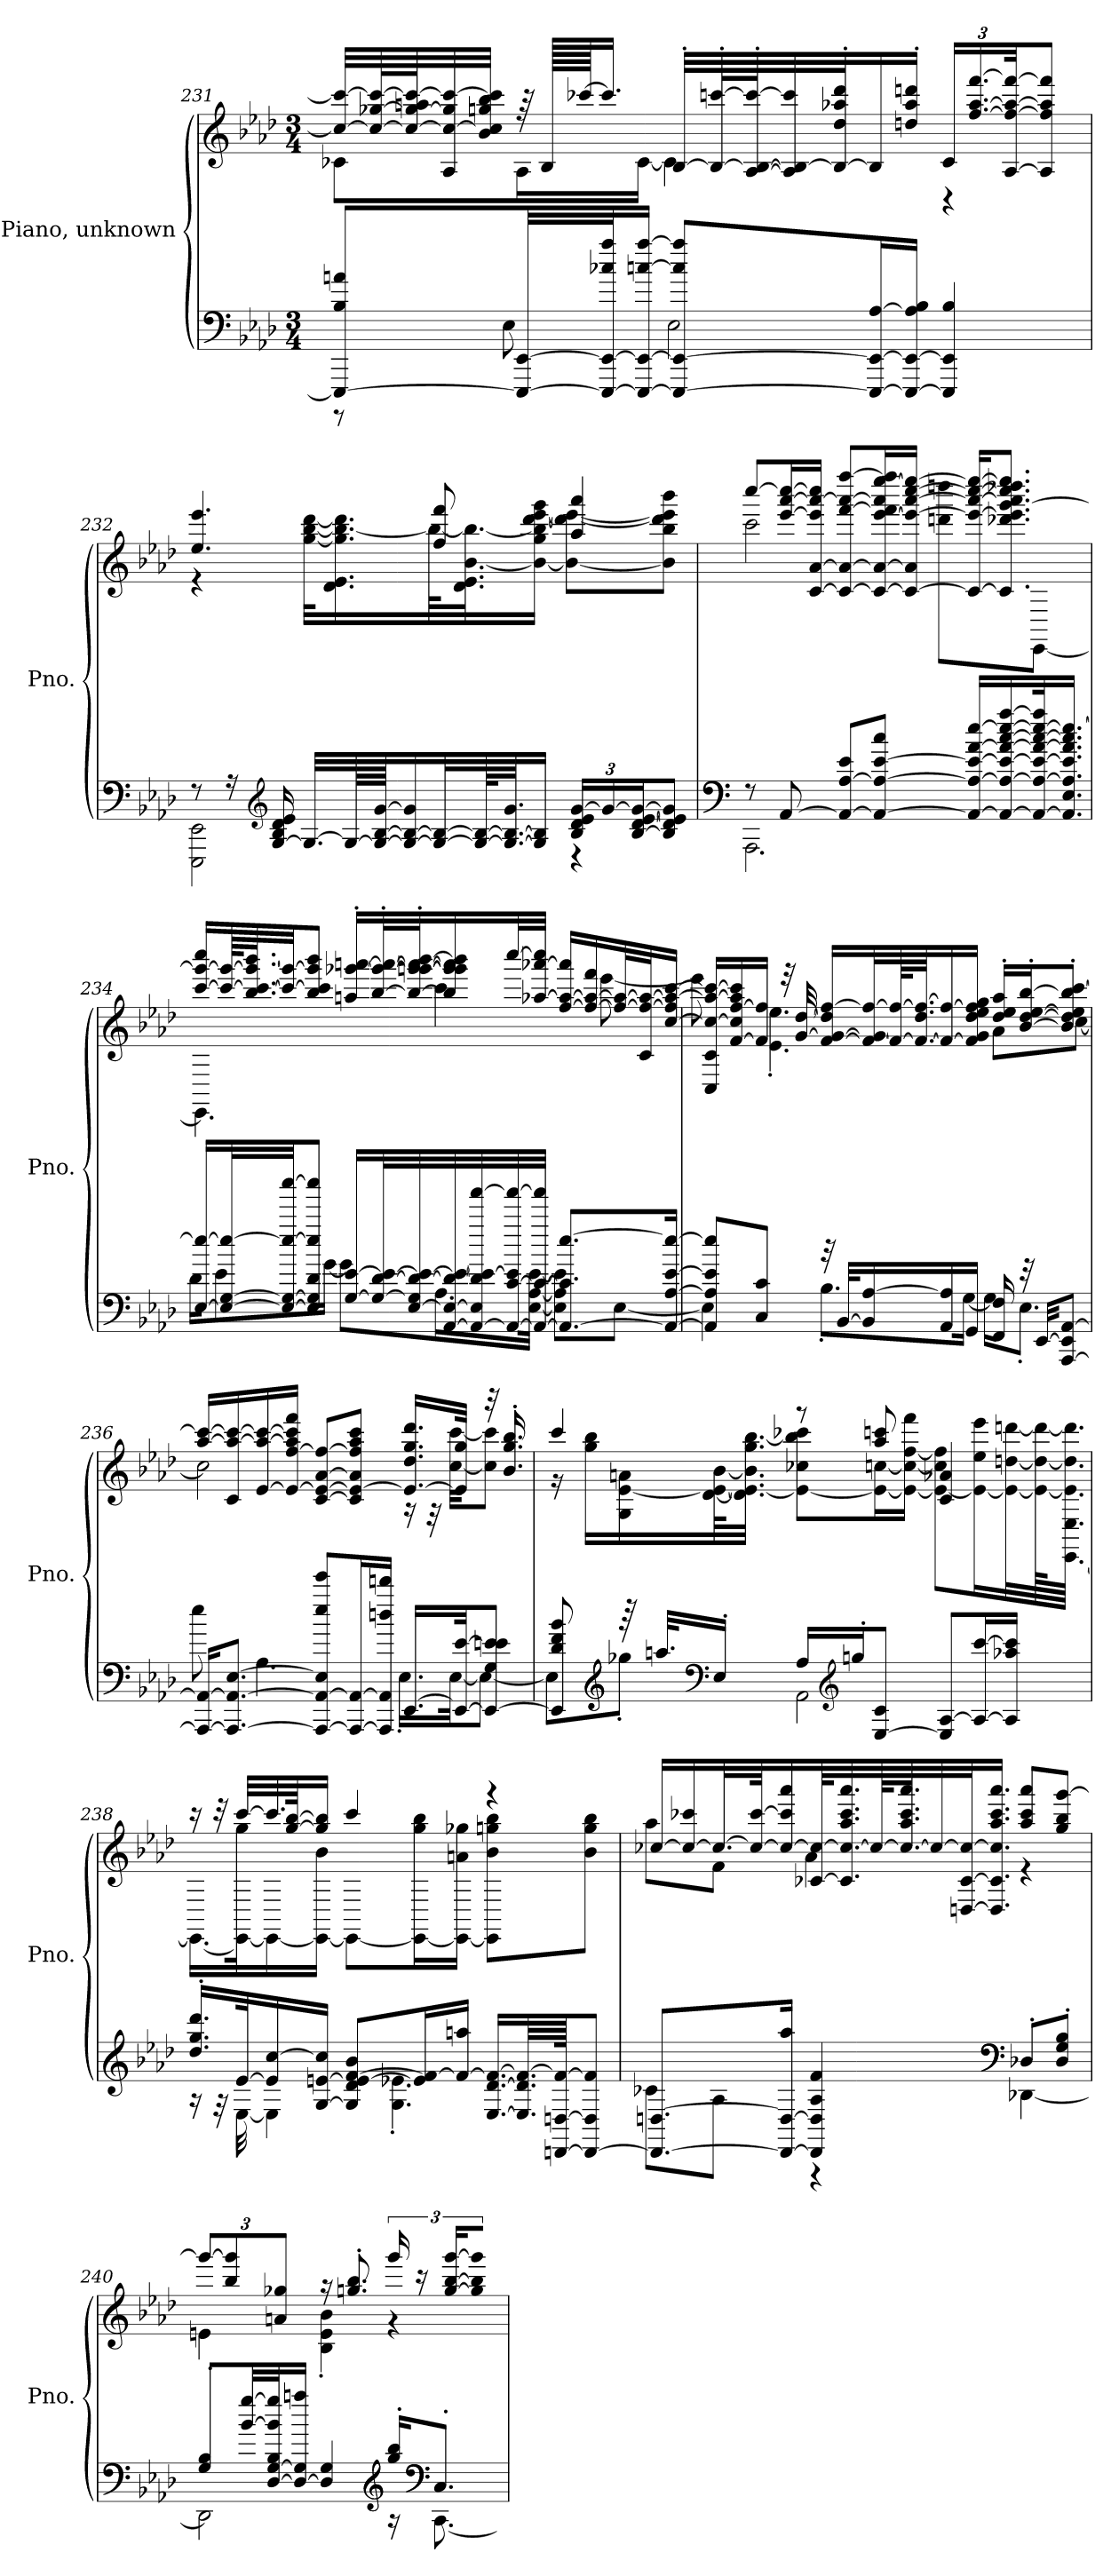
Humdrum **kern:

**kern	**kern
*part1	*part1
*staff2	*staff1
*I"Piano, unknown	*
*I'Pno.	*
!!LO:LB:g=z
*clefF4	*clefG2
*k[b-e-a-d-]	*k[b-e-a-d-]
*M3/4	*M3/4
=231	=231
*^	*^
8EEE-/_ 8B-/ 8an/L	8r	32cc-/_ 32ccc-/_LLL	8c-X\L
.	.	64cc-/_ [64gg-X/ 64ccc-/_L	.
.	.	64cc-/_ 64gg-/_ 64aan/ 64ccc-/_J	.
.	.	32A-/ 32cc-/_ 32gg-/] 32ccc-/_	.
.	.	32b-/ 32cc-/] 32ggn/ 32bb-/ 32ccc-/]JJJ	.
32EEE-/_ [32EE-/LL	8E-\	64r	16A-\L
.	.	128B-/LLLLL	.
.	.	[128ccc-X/JJJ	.
32EEE-/_ 32EE-/_ 32cc-X/ 32aa-/J	.	16.ccc-/JJ]	.
16EEE-/_ 16EE-/_ [16ccn/ [16aa-/JJ	.	.	[16c-\JJ
8EEE-/_ 8EE-/_ 8cc/] 8aa-/]L	2E-\	[32B-'/LLL	4c-\]
.	.	64B-/_' [64cccn/'L	.
.	.	[64A-/' 64B-/_' 64ccc/_'J	.
.	.	32A-/] 32B-/_ 32ccc/]	.
.	.	32B-/_' 32dd-/' 32aa-X/' 32ddd-/'J	.
16EEE-/_ 16EE-/_ [16A-/L	.	16B-/]	.
16EEE-/_ 16EE-/_ 16A-/] 16B-/JJ	.	16ddn/' 16aa-/' 16dddn/'JJ	.
*	*	*Xbrackettup	*
4EEE-/] 4EE-/] 4B-/	.	24c-/LL	4r
.	.	[24.ff/ [24.aa-/ [24.fff/	.
.	.	[48A-/ 48ff/_ 48aa-/_ 48fff/_JK	.
.	.	8A-/] 8ff/] 8aa-/] 8fff/]J	.
!!LO:LB:g=z	!!
=232	=232	=232	=232
8r	2EEE-\ 2EE-\	4.ee-/ 4.eee-/	4r
16r	.	.	.
*clefG2	*	*	*
[16G/ 16B-/ 16d-/ 16e-/	.	.	.
32.G/LLL_	.	.	[32gg\ [32bb-\ [32ddd-\KLL
.	.	.	16.d-\ 16.e-\ 16.gg\] 16.bb-\_ 16.ddd-\]
128G/LL_	.	.	.
128G/_ [128B-/ [128g/JJJ	.	.	.
16G/_ 16B-/_ 16g/]	.	.	.
32G/_ 32B-/_L	.	8ff/ 8fff/	64bb-\KL_
.	.	.	32.d-\ 32.e-\ [32.b-\ 32.bb-\_J
128G/_ 128B-/_KL	.	.	.
64.G/_ 64.B-/_ 64.g/JJ	.	.	.
16G/] 16B-/]JJ	.	.	16b-\_ 16gg\ 16bb-\] [16ddd-\ [16eee-\ 16ggg\JJ
*Xbrackettup	*	*	*
24B-/ 24d-/ 24e-/ [24g/LL	4r	4aa-/ 4aaa-/	8b-\_ 8ddd-\_ 8eee-\_L
24g/_	.	.	.
[24B-/ [24d-/ [24e-/ 24g/_J	.	.	.
8B-/] 8d-/] 8e-/] 8g/]J	.	.	8b-\] 8bb-\ 8ddd-\] 8eee-\] 8bbb-\J
!!LO:LB:g=z	!!
=233	=233	=233	=233
*clefF4	*	*	*
8r	2.AAA-\	[8cccc/L	2ccc\
[8AA-/	.	[16eee-/ [16aaa-/ 16cccc/_L	.
.	.	[16c/ [16a-/ 16eee-/] 16aaa-/_ 16cccc/]JJ	.
8AA-/_ [8A-/ 8e-/L	.	8c/_ 8a-/_ [8fff/ 8aaa-/_ [8ffff/L	.
8AA-/_ 8A-/_ [8e-/ 8cc/J	.	16c/_ 16a-/_ [16eee-/ 16fff/] 16aaa-/] [16eeee-/ 16ffff/]L	.
.	.	16c/_ 16a-/] 16eee-/_ [16aaa-/ [16cccc/ 16eeee-/_JJ	.
16AA-/_ 16A-/_ 16e-/_ [16a-/ [16ee-/LL	.	16c/_ 16eee-/_ 16aaa-/_ 16cccc/_ 16eeee-/_KL	8dddn\ 8ddddn\L
16AA-/_ 16A-/_ 16e-/_ 16a-/_ [16cc/ 16ee-/_ [16aa-/	.	8.c/] 8.ddd-X/ 8.eee-/] [8.ggg/ 8.aaa-/] 8.cccc/] 8.dddd-X/ 8.eeee-/]J	.
32AA-/_ 32A-/_ 32e-/_ 32a-/_ 32cc/_ 32ee-/_ 32aa-/]K	.	.	[8EE-\J
16.AA-/] 16.E-/ 16.A-/] 16.e-/] 16.a-/] 16.cc/] 16.ee-/_JJ	.	.	.
!!LO:PB:g=z	!!
=234	=234	=234	=234
[16E-/ 16ee-/_LL	16d-\KL	[16ccc/ 16ggg/_ 16cccc/LL	4.EE-\]
32E-/_ [32G/ 32ee-/_L	8e-\	128ccc/_ 128ggg/_KLL	.
.	.	64.bb-/ 64.ccc/_ 64.ggg/_ 64.bbb-/J	.
32E-/_ 32G/_ 32ee-/_ [32cccc/JJ	.	32ccc/_ 32ggg/_JJ	.
8E-/] 8G/] 8d-/ 8ee-/] 8cccc/]J	.	8bb-/ 8ccc/] 8ggg/] 8bbb-/J	.
.	[16g\Jk	.	.
[16G/ [16e-/LL	8g\L]	16aan/' [16ggg-X/' [16aaan/'LL	.
32G/_ [32d-/ 32e-/_L	.	[32bb-/' 32ggg-/_' 32aaa/_'L	.
[32E-/ 32G/] 32d-/_ 32e-/_	.	32bb-/_' 32ggg-/_' [32gggn/' 32aaa/_' [32bbb-/'J	.
[32AA-/ 32E-/_ 32d-/_ 32e-/_	16.A-\L	16bb-/] 16ggg-/] 16ggg/] 16aaa/] 16bbb-/]	4ccc\
32AA-/_ 32E-/] 32d-/] 32e-/_ [32aaa-/	.	.	.
32AA-/_ [32c/ 32e-/] 32aaa-/_	.	[32cccc/L	.
32AA-/_ 32c/_ 32aaa-/]JJJ	[32E-\ [32A-\ [32e-\JJk	[32aa-X/ [32aaa-X/ 32cccc/]JJJ	.
8.AA-/_ 8.c/] [8.ee-/L	8E-\] 8A-\] 8e-\]L	[16ff/ 16aa-/_ 16aaa-/]LL	.
.	.	16ff/_ 16aa-/_ 16fff/	.
.	[8E-\J	32ff/_ 32aa-/_L	[8eee-\
.	.	32c/ 32ff/_ 32aa-/_J	.
16AA-/_ [16A-/ [16e-/ 16ee-/_Jk	.	[16cc/ 16ff/] 16aa-/_ [16ccc/JJ	.
!!LO:LB:g=z	!!
=235	=235	=235	=235
8AA-/] 8A-/] 8e-/] 8ee-/]L	4E-\]	16C/ 16c/ 16cc/_ 16aa-/_ 16ccc/_LL	8eee-\]
.	.	[16f/ 16cc/] [16ff/ 16aa-/] 16ccc/]	.
8C/ 8c/J	.	16f/] 16ff/]JJ	4.e-\' 4.ee-\'
.	.	32r	.
.	.	[32g/ [32dd-/	.
32r	8.B-'\L	[16f/ 16g/_ 16dd-/] [16ff/LL	.
[32BB-/KLL	.	.	.
16BB-/] [16A-/	.	32f/_ 32g/] 32ff/_L	.
.	.	128f/_ 128ff/_KL	.
.	.	64.f/_ 64.dd-/ 64.ff/_JJ	.
16AA-/ 16A-/]	.	16f/_ 16ff/_	.
16GG/JJ	[16G\Jk	16f/] 16g/ 16dd-/ 16ee-/ 16ff/] 16gg/JJ	.
16FF/ 16F/	16G\KL]	16dd-/' 16ee-/' 16aa-/'LL	8a-\L
32r	8.E-'\J	[16b-/' [16dd-/' [16ee-/' [16bb-/'J	.
[32EE-/KKL	.	.	.
[8AAA-/ 8EE-/] [8AA-/J	.	8b-/]' 8dd-/]' 8ee-/]' 8bb-/]' [8ccc/'J	[8cc\J
!!LO:LB:g=z	!!
=236	=236	=236	=236
16AAA-/_ 16AA-/_KL	8ee-\	[16aa-/ 16ccc/_LL	2cc\]
8.AAA-/_ 8.AA-/_ [8.E-/J	.	16c/ 16aa-/_ 16ccc/_	.
.	4.A-\	[16e-/ 16aa-/_ 16ccc/_	.
.	.	16e-/_ [16ff/ 16aa-/] 16ccc/] 16fff/JJ	.
8AAA-/_ 8AA-/_ 8E-/] 8ee-/ 8eee-/L	.	[8c/ 8e-/_ [8a-/ 8ff/_L	.
16AAA-/_ 16AA-/_L	.	8c/] 8e-/_ 8a-/] 8ff/] 8aa-/ 8ccc/J	.
16AAA-/] 16AA-/] 16ddn/ 16dddn/JJ	.	.	.
[16.EE-/LL	16.E-'\LL	16.e-/_ 16.dd-/ 16.gg/ 16.ddd-/LL	16r
.	.	.	32r
32EE-/_ [32e-/JK	[32E-\JK	32e-/] 32gg/JJk	[32cc\ [32ccc\KKL
8EE-/_ 8G/ 8e-/] 8en/J	8E-\J_	32r	8cc\] 8ccc\]J
.	.	16.b-/' 16.gg/' 16.bb-/'	.
!!LO:LB:g=z	!!
=237	=237	=237	=237
8EE-/] 8d-/ 8f/ 8b-/	8E-\L]	4ccc/	16r
.	.	.	16gg\ 16bb-\LL
*clefG2	*	*	*
64r	8gg-X'\J	.	16G\ [16e-\ 16an\
32.aan/KLL	.	.	.
*clefF4	*	*	*
16E-'/JJ	.	.	[64d-\ 64e-\_ [64b-\KL
.	.	.	32.d-\] 32.e-\_ 32.b-\] 32.gg\ [32.bb-\JJJ
16A-/LL	2AA-\	8r	8e-\_ 8cc-X\ 8bb-\] 8ccc-X\L
*clefG2	*	*	*
16ggn'/J	.	.	.
[8E-/ 8c/J	.	8aa-/ 8cccn/	16e-\_ [16ccn\L
.	.	.	16e-\_ 16cc\_ [16ff\ 16fff\JJ
8E-/] [8A-/L	.	4c/ 4a-X/	8e-\_ 8cc\] 8ff\]L
16A-/_ [16ccc/L	.	.	16e-\_ 16ee-\ 16eee-\L
16A-/] 16aa-X/ 16ccc/]JJ	.	.	32e-\_ [32ddn\ [32dddn\L
.	.	.	128e-\_ 128dd\_ 128ddd\_KL
.	.	.	[64.EE-\ 64.E-\ 64.e-\] 64.dd\] 64.ddd\]JJJJ
!!LO:LB:g=z	!!
=238	=238	=238	=238
16.dd-/' 16.gg/' 16.ddd-/'LL	16r	16r	16.EE-\LL_
.	32r	32r	.
[32e-/K	[32E-\	[32ccc/LLL	32EE-\_ 32gg\K
16e-/] [16cc/	4E-\]	32.ccc/]	16EE-\_
.	.	[64gg/ [64bb-/JK	.
[16G/ [16en/ 16cc/]JJ	.	16gg/] 16bb-/]JJ	16EE-\_ 16b-\JJ
8G/] 8d-/ 8e/_ [8f/ 8b-/L	.	4ccc/	8EE-\L_
16e/] 16f/_L	4.G\' 4.e-X\'	.	16EE-\_ 16gg\ 16bb-\L
16f/_ 16aan/JJ	.	.	16EE-\_ 16an\ 16gg-X\JJ
[16.E-/ [16.d-/ 16.f/_LL	.	4r	8EE-\] 8b-\ 8ggn\ 8bb-\L
64.E-/] 64.d-/] 64.f/_LL	.	.	.
[128DDn/ [128Dn/ 128f/_JJJK	.	.	.
8DD/_ 8D/] 8f/]J	.	.	8b-\ 8gg\ 8bb-\J
!!LO:LB:g=z	!!
=239	=239	=239	=239
8.DD/_ [8.Dn/L	8c-X\L	[16cc-X/LL	8aa-\L
.	.	16cc-/_ 16ccc-X/	.
.	8A-\J	32.cc-/L_	8f\J
.	.	64cc-/_ [64ccc-/JK	.
16DD/_ 16D/_ 16aa-/Jk	.	16cc-/_ 16ccc-/] 16aaa-/	.
4DD/] 4D/] 4A-/ 4f/	4r	[64c-X/ 64cc-/_KL	4a-\
.	.	32.c-/] 32.cc-/_ 32.aa-/ 32.ccc-/ 32.aaa-/	.
.	.	128cc-/KL_	.
.	.	64.cc-/_ 64.aa-/ 64.ccc-/ 64.aaa-/J	.
.	.	32cc-/_	.
.	.	[32Dn/ [32c-/ 32cc-/_J	.
.	.	16.D/] 16.c-/] 16.cc-/] 16.aa-/ 16.ccc-/ 16.aaa-/JJ	.
*clefF4	*	*	*
8D-X'/L	[4DD-X\	8aa-/ 8ccc-/ 8aaa-/L	4r
8D-/' 8G/' 8B-/'J	.	8gg/ 8bb-/ [8ggg/J	.
=240	=240	=240	=240
8G/' 8B-/'L	2DD-\]	12ggg/L_	4en\
.	.	12bb-/ 12ggg/]	.
[32b-/ [32gg/LL	.	.	.
[32D-/ [32G/ 32B-/ 32b-/] 32gg/]J	.	.	.
.	.	12an/ 12gg-X/J	.
16D-/_ 16G/] 16aan/JJ	.	.	.
4D-/] 4G/	.	16r	4B-\' 4e\' 4b-\'
.	.	8.ggn/' 8.bb-/'	.
*clefG2	*	*	*
*	*	*brackettup	*
16gg/' 16bb-/'KL	16r	24ggg/	4r
.	.	24r	.
*clefF4	*	*	*
8.C'/J	[8.CC\	.	.
.	.	[24gg/ [24bb-/ [24ggg/KL	.
.	.	8gg/] 8bb-/] 8ggg/]J	.
*v	*v	*	*
*	*v	*v
=	=
*-	*-
